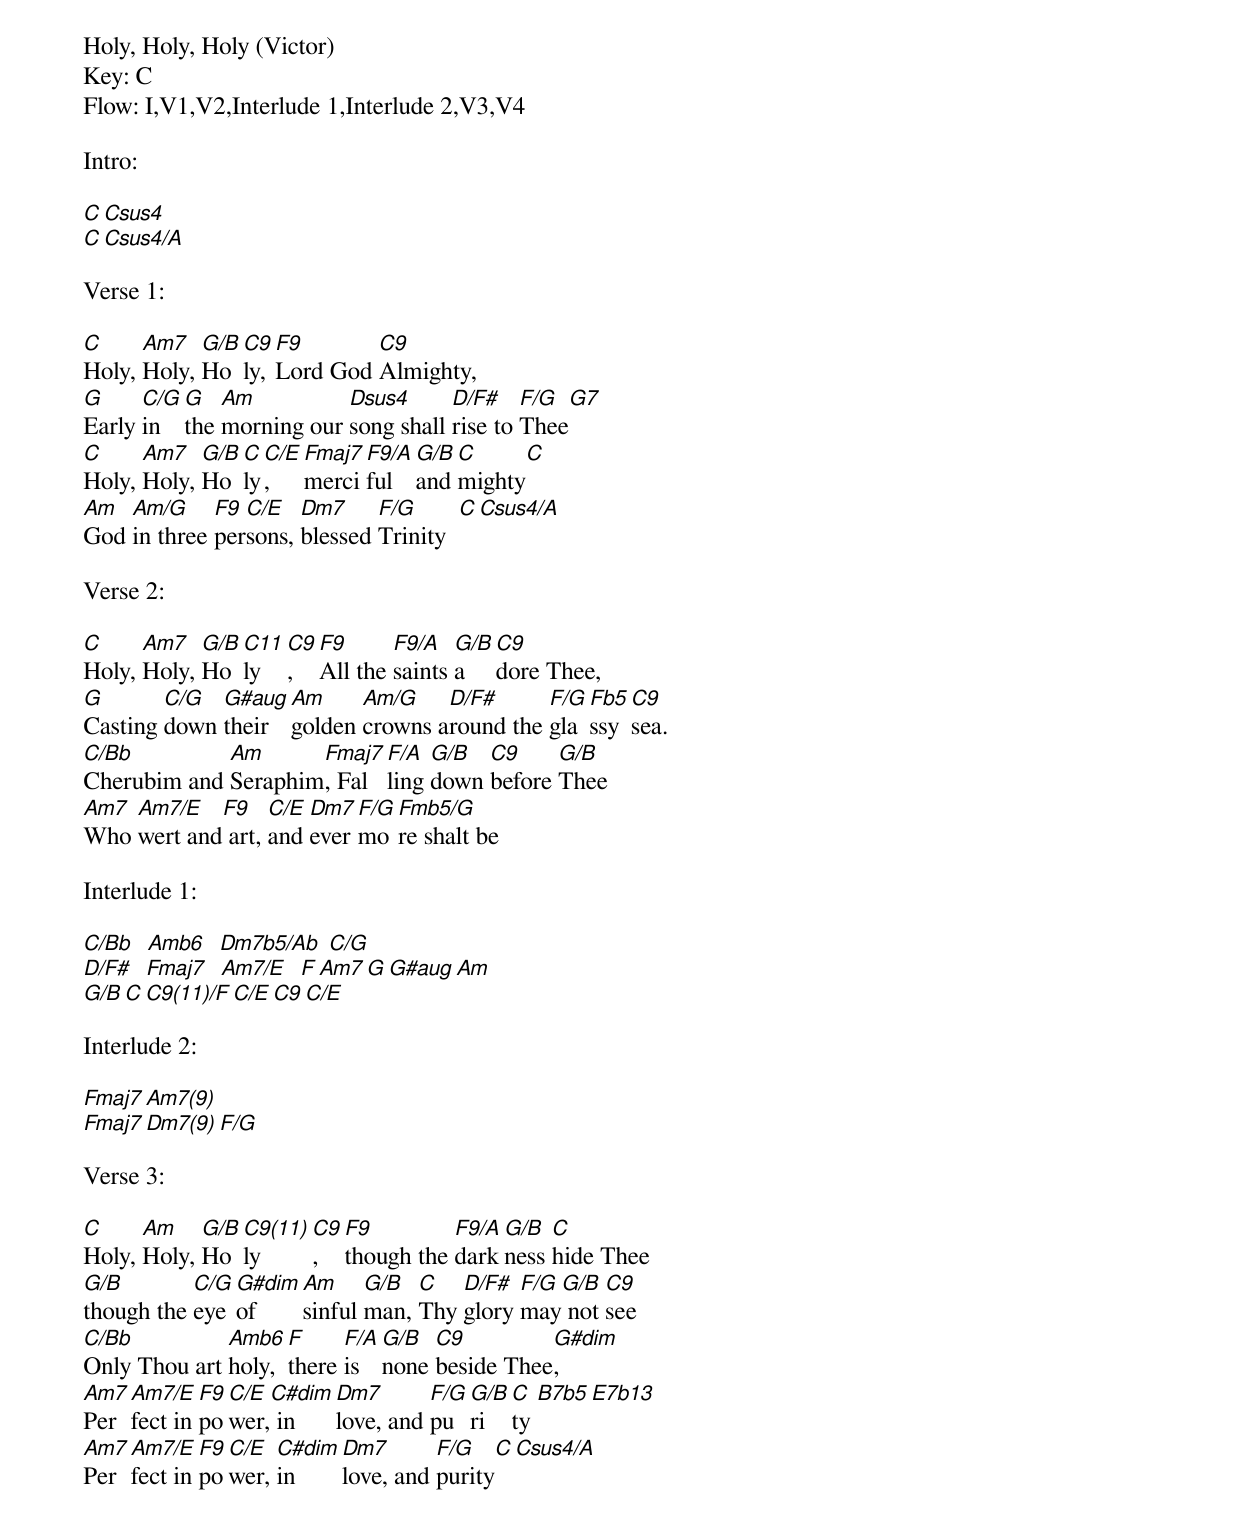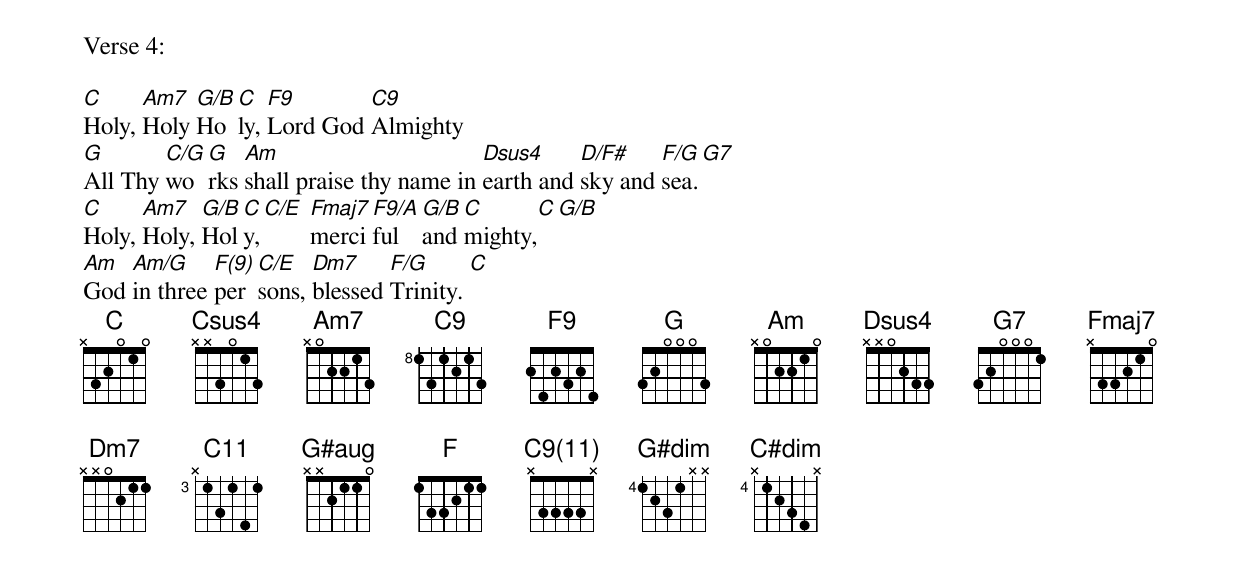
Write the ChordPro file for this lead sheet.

Holy, Holy, Holy (Victor)
Key: C
Flow: I,V1,V2,Interlude 1,Interlude 2,V3,V4

Intro:

[C][Csus4]
[C][Csus4/A]

Verse 1:

[C]Holy, [Am7]Holy, [G/B]Ho[C9]ly, [F9]Lord God [C9]Almighty,
[G]Early [C/G]in [G]the [Am]morning our [Dsus4]song shall [D/F#]rise to [F/G]Thee[G7]
[C]Holy, [Am7]Holy, [G/B]Ho[C]ly[C/E], [Fmaj7]merci[F9/A]ful [G/B]and [C]mighty[C]
[Am]God [Am/G]in three [F9]per[C/E]sons, [Dm7]blessed [F/G]Trinity  [C][Csus4/A]

Verse 2:

[C]Holy, [Am7]Holy, [G/B]Ho[C11]ly[C9], [F9]All the [F9/A]saints [G/B]a[C9]dore Thee,
[G]Casting [C/G]down [G#aug]their [Am]golden [Am/G]crowns a[D/F#]round the [F/G]gla[Fb5]ssy [C9]sea.
[C/Bb]Cherubim and [Am]Seraphim[Fmaj7], Fal[F/A]ling [G/B]down [C9]before [G/B]Thee
[Am7]Who [Am7/E]wert and[F9] art, [C/E]and [Dm7]ever[F/G]mo[Fmb5/G]re shalt be

Interlude 1:

[C/Bb]  [Amb6]  [Dm7b5/Ab] [C/G]
[D/F#]  [Fmaj7]  [Am7/E]  [F][Am7][G][G#aug][Am]
[G/B][C][C9(11)/F][C/E][C9][C/E]

Interlude 2:

[Fmaj7][Am7(9)]
[Fmaj7][Dm7(9)][F/G]

Verse 3:

[C]Holy, [Am]Holy, [G/B]Ho[C9(11)]ly[C9], [F9]though the [F9/A]dark[G/B]ness [C]hide Thee
[G/B]though the [C/G]eye [G#dim]of [Am]sinful [G/B]man, [C]Thy [D/F#]glory [F/G]may[G/B] not [C9]see
[C/Bb]Only Thou art [Amb6]holy, [F]there [F/A]is [G/B]none [C9]beside Thee[G#dim],
[Am7]Per[Am7/E]fect in [F9]po[C/E]wer,[C#dim] in [Dm7]love, and [F/G]pu[G/B]ri[C]ty [B7b5][E7b13]
[Am7]Per[Am7/E]fect in [F9]po[C/E]wer, [C#dim]in [Dm7]love, and [F/G]purity[C][Csus4/A]

Verse 4:

[C]Holy, [Am7]Holy [G/B]Ho[C]ly, [F9]Lord God [C9]Almighty
[G]All Thy [C/G]wo[G]rks [Am]shall praise thy name in [Dsus4]earth and [D/F#]sky and [F/G]sea.[G7]
[C]Holy, [Am7]Holy, [G/B]Hol[C]y,[C/E] [Fmaj7]merci[F9/A]ful [G/B]and [C]mighty,[C][G/B]
[Am]God [Am/G]in three [F(9)]per[C/E]sons, [Dm7]blessed [F/G]Trinity. [C]
